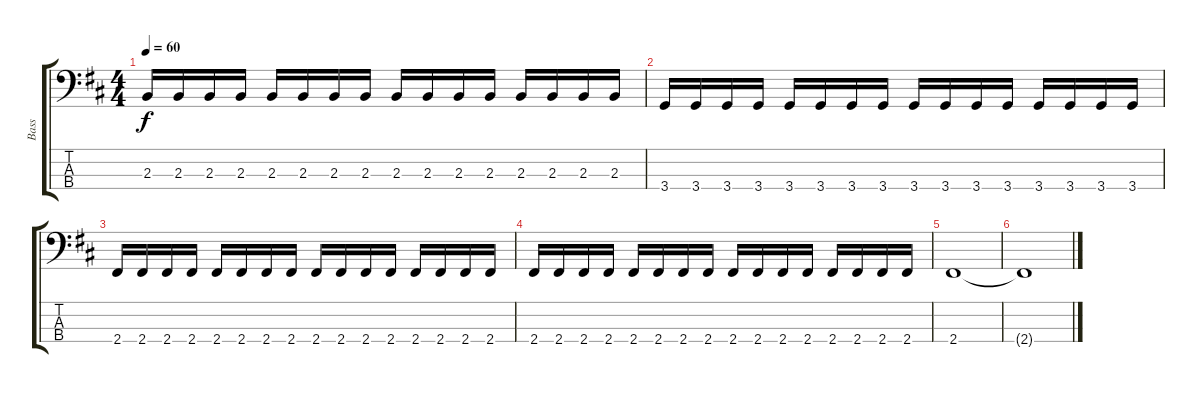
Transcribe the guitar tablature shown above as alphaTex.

\track ("Bass" "Bass") {instrument electricbasspick}
\staff {score tabs}
\tuning (G2 D2 A1 E1) {hide}
\ts (4 4)
\tempo 60
\clef f4
\ks bminor
2.3.16{dy f} 2.3.16 2.3.16 2.3.16 2.3.16 2.3.16 2.3.16 2.3.16 2.3.16 2.3.16 2.3.16 2.3.16 2.3.16 2.3.16 2.3.16 2.3.16 |
3.4.16 3.4.16 3.4.16 3.4.16 3.4.16 3.4.16 3.4.16 3.4.16 3.4.16 3.4.16 3.4.16 3.4.16 3.4.16 3.4.16 3.4.16 3.4.16 |
2.4.16 2.4.16 2.4.16 2.4.16 2.4.16 2.4.16 2.4.16 2.4.16 2.4.16 2.4.16 2.4.16 2.4.16 2.4.16 2.4.16 2.4.16 2.4.16 |
2.4.16 2.4.16 2.4.16 2.4.16 2.4.16 2.4.16 2.4.16 2.4.16 2.4.16 2.4.16 2.4.16 2.4.16 2.4.16 2.4.16 2.4.16 2.4.16 |
2.4.1 |
2.4{t}.1
